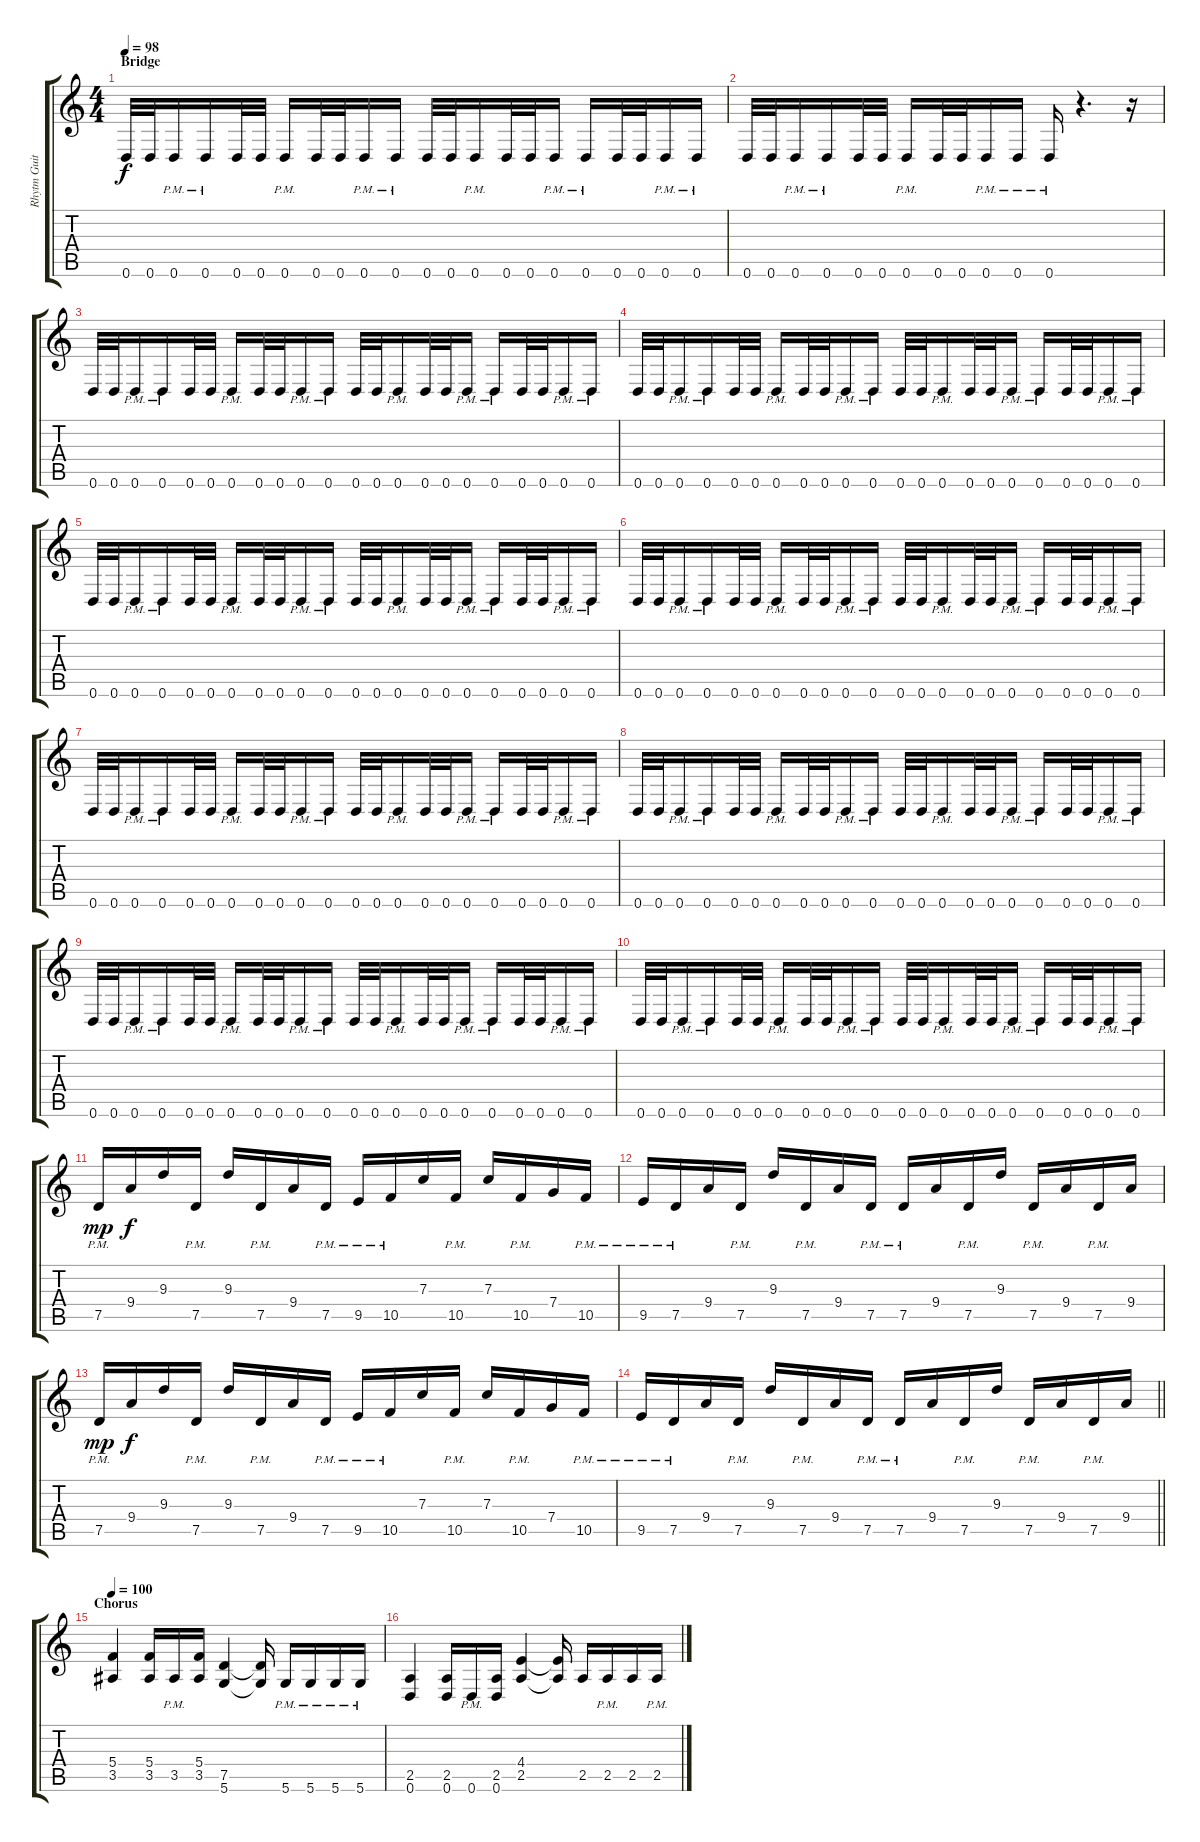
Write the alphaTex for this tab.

\track ("Rhytm Guitar L" "Rhytm Guit") {instrument distortionguitar}
\staff {score tabs}
\tuning (D4 A3 F3 C3 G2 D2) {hide}
\ts (4 4)
\section ("" "Bridge")
\tempo 98
\clef g2
\ks c
0.6.32{dy f volume 8} 0.6.32 0.6{pm}.16 0.6{pm}.16 0.6.32 0.6.32 0.6{pm}.16 0.6.32 0.6.32 0.6{pm}.16 0.6{pm}.16 0.6.32 0.6.32 0.6{pm}.16 0.6.32 0.6.32 0.6{pm}.16 0.6{pm}.16 0.6.32 0.6.32 0.6{pm}.16 0.6{pm}.16 |
0.6.32 0.6.32 0.6{pm}.16 0.6{pm}.16 0.6.32 0.6.32 0.6{pm}.16 0.6.32 0.6.32 0.6{pm}.16 0.6{pm}.16 0.6{pm}.16 r.4{d} r.16 |
0.6.32 0.6.32 0.6{pm}.16 0.6{pm}.16 0.6.32 0.6.32 0.6{pm}.16 0.6.32 0.6.32 0.6{pm}.16 0.6{pm}.16 0.6.32 0.6.32 0.6{pm}.16 0.6.32 0.6.32 0.6{pm}.16 0.6{pm}.16 0.6.32 0.6.32 0.6{pm}.16 0.6{pm}.16 |
0.6.32 0.6.32 0.6{pm}.16 0.6{pm}.16 0.6.32 0.6.32 0.6{pm}.16 0.6.32 0.6.32 0.6{pm}.16 0.6{pm}.16 0.6.32 0.6.32 0.6{pm}.16 0.6.32 0.6.32 0.6{pm}.16 0.6{pm}.16 0.6.32 0.6.32 0.6{pm}.16 0.6{pm}.16 |
0.6.32 0.6.32 0.6{pm}.16 0.6{pm}.16 0.6.32 0.6.32 0.6{pm}.16 0.6.32 0.6.32 0.6{pm}.16 0.6{pm}.16 0.6.32 0.6.32 0.6{pm}.16 0.6.32 0.6.32 0.6{pm}.16 0.6{pm}.16 0.6.32 0.6.32 0.6{pm}.16 0.6{pm}.16 |
0.6.32 0.6.32 0.6{pm}.16 0.6{pm}.16 0.6.32 0.6.32 0.6{pm}.16 0.6.32 0.6.32 0.6{pm}.16 0.6{pm}.16 0.6.32 0.6.32 0.6{pm}.16 0.6.32 0.6.32 0.6{pm}.16 0.6{pm}.16 0.6.32 0.6.32 0.6{pm}.16 0.6{pm}.16 |
0.6.32 0.6.32 0.6{pm}.16 0.6{pm}.16 0.6.32 0.6.32 0.6{pm}.16 0.6.32 0.6.32 0.6{pm}.16 0.6{pm}.16 0.6.32 0.6.32 0.6{pm}.16 0.6.32 0.6.32 0.6{pm}.16 0.6{pm}.16 0.6.32 0.6.32 0.6{pm}.16 0.6{pm}.16 |
0.6.32 0.6.32 0.6{pm}.16 0.6{pm}.16 0.6.32 0.6.32 0.6{pm}.16 0.6.32 0.6.32 0.6{pm}.16 0.6{pm}.16 0.6.32 0.6.32 0.6{pm}.16 0.6.32 0.6.32 0.6{pm}.16 0.6{pm}.16 0.6.32 0.6.32 0.6{pm}.16 0.6{pm}.16 |
0.6.32 0.6.32 0.6{pm}.16 0.6{pm}.16 0.6.32 0.6.32 0.6{pm}.16 0.6.32 0.6.32 0.6{pm}.16 0.6{pm}.16 0.6.32 0.6.32 0.6{pm}.16 0.6.32 0.6.32 0.6{pm}.16 0.6{pm}.16 0.6.32 0.6.32 0.6{pm}.16 0.6{pm}.16 |
0.6.32 0.6.32 0.6{pm}.16 0.6{pm}.16 0.6.32 0.6.32 0.6{pm}.16 0.6.32 0.6.32 0.6{pm}.16 0.6{pm}.16 0.6.32 0.6.32 0.6{pm}.16 0.6.32 0.6.32 0.6{pm}.16 0.6{pm}.16 0.6.32 0.6.32 0.6{pm}.16 0.6{pm}.16 |
7.5{pm}.16{dy mp volume 7} 9.4.16{dy f} 9.3.16 7.5{pm}.16 9.3.16 7.5{pm}.16 9.4.16 7.5{pm}.16 9.5{pm}.16 10.5{pm}.16 7.3.16 10.5{pm}.16 7.3.16 10.5{pm}.16 7.4.16 10.5{pm}.16 |
9.5{pm}.16 7.5{pm}.16 9.4.16 7.5{pm}.16 9.3.16 7.5{pm}.16 9.4.16 7.5{pm}.16 7.5{pm}.16 9.4.16 7.5{pm}.16 9.3.16 7.5{pm}.16 9.4.16 7.5{pm}.16 9.4.16 |
7.5{pm}.16{dy mp} 9.4.16{dy f} 9.3.16 7.5{pm}.16 9.3.16 7.5{pm}.16 9.4.16 7.5{pm}.16 9.5{pm}.16 10.5{pm}.16 7.3.16 10.5{pm}.16 7.3.16 10.5{pm}.16 7.4.16 10.5{pm}.16 |
\barLineRight lightlight
9.5{pm}.16 7.5{pm}.16 9.4.16 7.5{pm}.16 9.3.16 7.5{pm}.16 9.4.16 7.5{pm}.16 7.5{pm}.16 9.4.16 7.5{pm}.16 9.3.16 7.5{pm}.16 9.4.16 7.5{pm}.16 9.4.16 |
\section ("" "Chorus")
\tempo 100
(5.4 3.5).4{volume 6} (5.4 3.5).16 3.5{pm}.16 (5.4 3.5).16 (7.5 5.6).4 (7.5{t} 5.6{t}).16 5.6{pm}.16 5.6{pm}.16 5.6{pm}.16 5.6{pm}.16 |
(2.5 0.6).4 (2.5 0.6).16 0.6{pm}.16 (2.5 0.6).16 (4.4 2.5).4 (4.4{t} 2.5{t}).16 2.5.16 2.5{pm}.16 2.5.16 2.5{pm}.16
